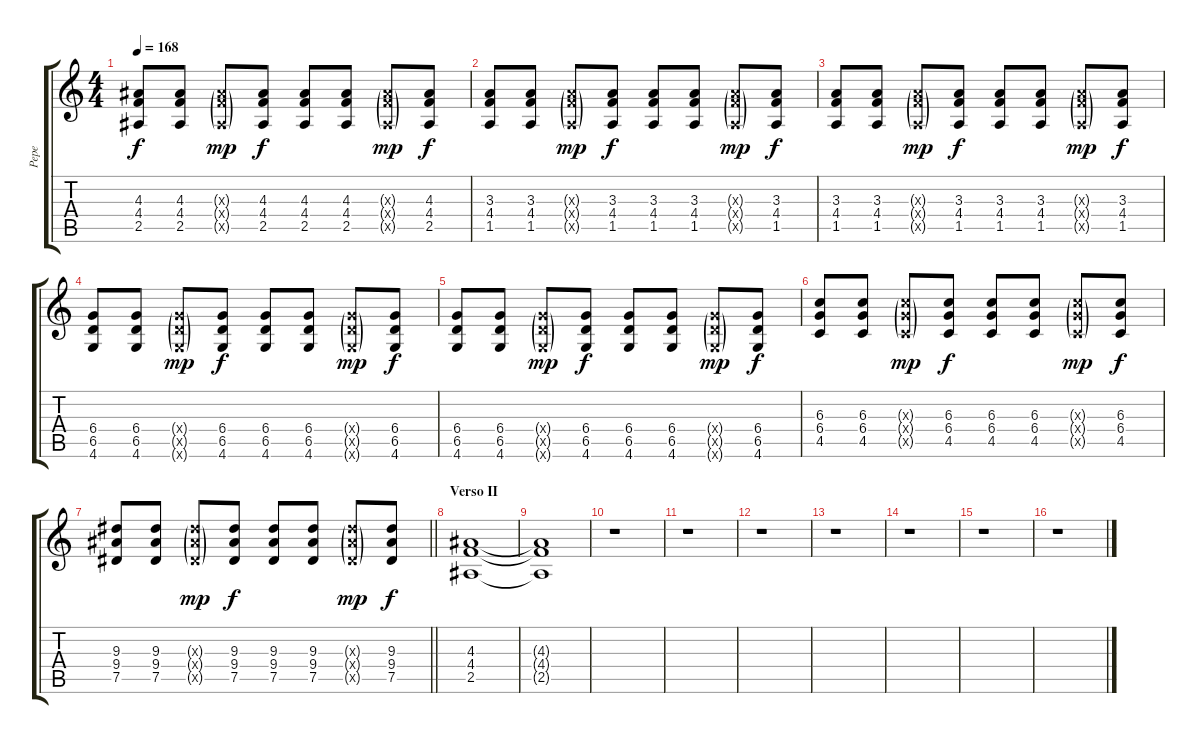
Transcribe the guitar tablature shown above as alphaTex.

\track ("Pepe" "Pepe") {instrument distortionguitar}
\staff {score tabs}
\tuning (Eb4 Bb3 Gb3 Db3 Ab2 Eb2) {hide}
\ts (4 4)
\tempo 168
\clef g2
\ks c
(4.3 4.4 2.5).8{dy f} (4.3 4.4 2.5).8 (4.3{g x} 4.4{g x} 2.5{g x}).8{dy mp} (4.3 4.4 2.5).8{dy f} (4.3 4.4 2.5).8 (4.3 4.4 2.5).8 (4.3{g x} 4.4{g x} 2.5{g x}).8{dy mp} (4.3 4.4 2.5).8{dy f} |
(3.3 4.4 1.5).8 (3.3 4.4 1.5).8 (3.3{g x} 4.4{g x} 1.5{g x}).8{dy mp} (3.3 4.4 1.5).8{dy f} (3.3 4.4 1.5).8 (3.3 4.4 1.5).8 (3.3{g x} 4.4{g x} 1.5{g x}).8{dy mp} (3.3 4.4 1.5).8{dy f} |
(3.3 4.4 1.5).8 (3.3 4.4 1.5).8 (3.3{g x} 4.4{g x} 1.5{g x}).8{dy mp} (3.3 4.4 1.5).8{dy f} (3.3 4.4 1.5).8 (3.3 4.4 1.5).8 (3.3{g x} 4.4{g x} 1.5{g x}).8{dy mp} (3.3 4.4 1.5).8{dy f} |
(6.4 6.5 4.6).8 (6.4 6.5 4.6).8 (6.4{g x} 6.5{g x} 4.6{g x}).8{dy mp} (6.4 6.5 4.6).8{dy f} (6.4 6.5 4.6).8 (6.4 6.5 4.6).8 (6.4{g x} 6.5{g x} 4.6{g x}).8{dy mp} (6.4 6.5 4.6).8{dy f} |
(6.4 6.5 4.6).8 (6.4 6.5 4.6).8 (6.4{g x} 6.5{g x} 4.6{g x}).8{dy mp} (6.4 6.5 4.6).8{dy f} (6.4 6.5 4.6).8 (6.4 6.5 4.6).8 (6.4{g x} 6.5{g x} 4.6{g x}).8{dy mp} (6.4 6.5 4.6).8{dy f} |
(6.3 6.4 4.5).8 (6.3 6.4 4.5).8 (6.3{g x} 6.4{g x} 4.5{g x}).8{dy mp} (6.3 6.4 4.5).8{dy f} (6.3 6.4 4.5).8 (6.3 6.4 4.5).8 (6.3{g x} 6.4{g x} 4.5{g x}).8{dy mp} (6.3 6.4 4.5).8{dy f} |
\barLineRight lightlight
(9.3 9.4 7.5).8 (9.3 9.4 7.5).8 (9.3{g x} 9.4{g x} 7.5{g x}).8{dy mp} (9.3 9.4 7.5).8{dy f} (9.3 9.4 7.5).8 (9.3 9.4 7.5).8 (9.3{g x} 9.4{g x} 7.5{g x}).8{dy mp} (9.3 9.4 7.5).8{dy f} |
\section ("" "Verso II")
(4.3 4.4 2.5).1{volume 0} |
(4.3{t} 4.4{t} 2.5{t}).1 |
r.1 |
r.1 |
r.1 |
r.1 |
r.1 |
r.1 |
r.1
